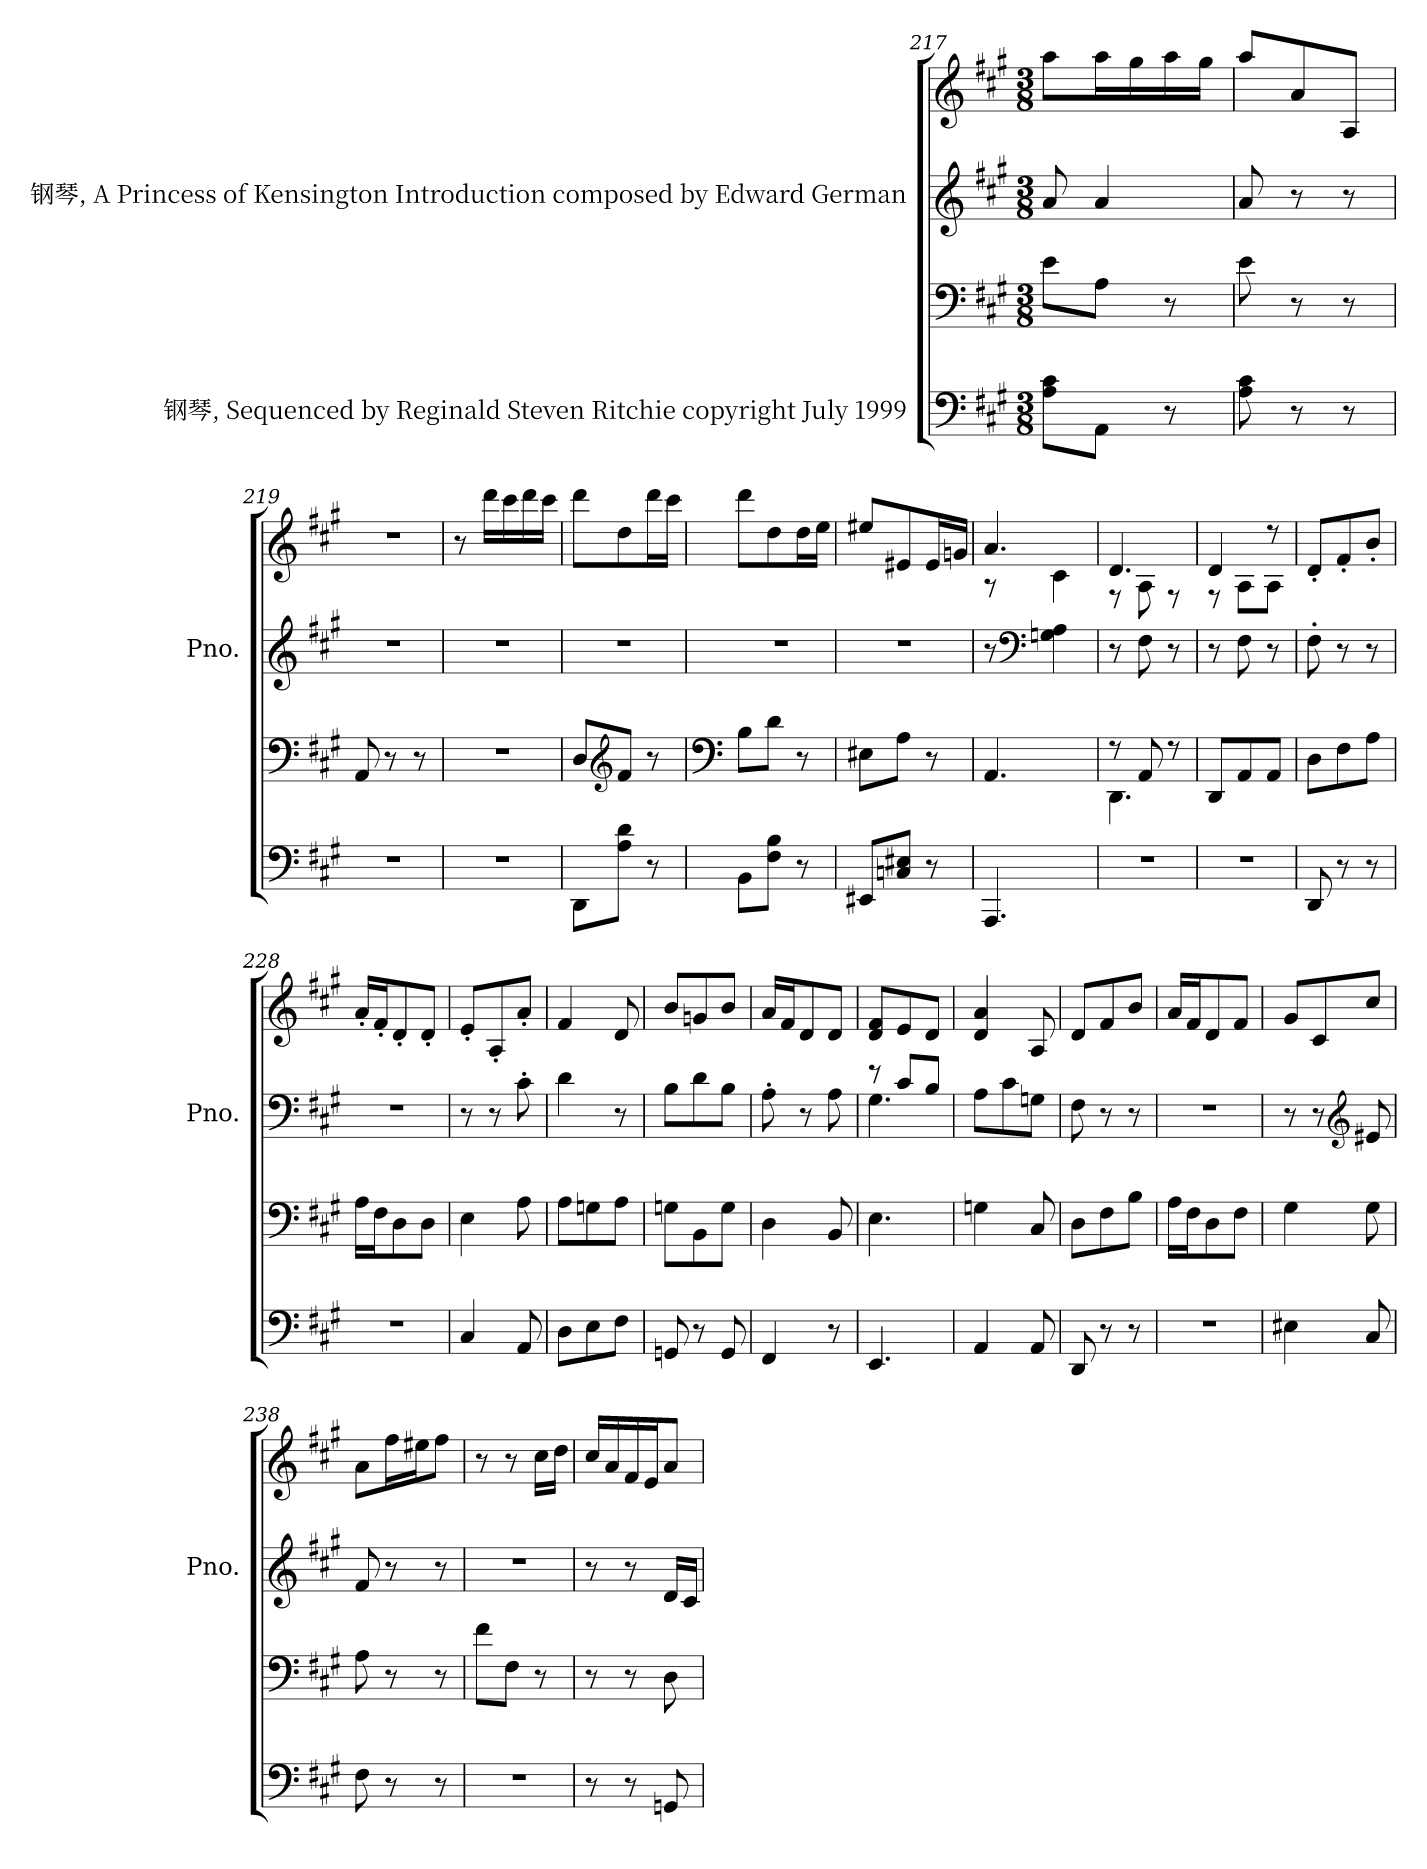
**kern	**kern	**kern	**kern
*part2	*part2	*part1	*part1
*staff4	*staff3	*staff2	*staff1
*I"钢琴, Sequenced by Reginald Steven Ritchie copyright July 1999	*	*I"钢琴, A Princess of Kensington Introduction composed by Edward German	*
*	*	*I'Pno.	*
*clefF4	*clefF4	*clefG2	*clefG2
*k[f#c#g#]	*k[f#c#g#]	*k[f#c#g#]	*k[f#c#g#]
*M3/8	*M3/8	*M3/8	*M3/8
=217	=217	=217	=217
8A\ 8c#\L	8e\L	8a/	8aa\L
8AA\J	8A\J	4a/	16aa\L
.	.	.	16gg#\
8r	8r	.	16aa\
.	.	.	16gg#\JJ
=218	=218	=218	=218
8A\ 8c#\	8e\	8a/	8aa/L
8r	8r	8r	8a/
8r	8r	8r	8A/J
=219	=219	=219	=219
4.r	8AA/	4.r	4.r
.	8r	.	.
.	8r	.	.
=220	=220	=220	=220
4.r	4.r	4.r	8r
.	.	.	16ddd\LL
.	.	.	16ccc#\
.	.	.	16ddd\
.	.	.	16ccc#\JJ
=221	=221	=221	=221
8DD\L	8D/L	4.r	8ddd\L
*	*clefG2	*	*
8A\ 8d\J	8f#/J	.	8dd\
8r	8r	.	16ddd\L
.	.	.	16ccc#\JJ
!!LO:PB:g=z
=222	=222	=222	=222
*	*clefF4	*	*
8BB\L	8B\L	4.r	8ddd\L
8F#\ 8B\J	8d\J	.	8dd\
8r	8r	.	16dd\L
.	.	.	16ee\JJ
=223	=223	=223	=223
8EE#X/L	8E#X\L	4.r	8ee#X/L
8Cn/ 8E#X/J	8A\J	.	8e#X/
8r	8r	.	16e#/L
.	.	.	16gn/JJ
=224	=224	=224	=224
*	*	*	*^
4.AAA/	4.AA/	8r	4.a/	8r
*	*	*clefF4	*	*
.	.	4Gn\ 4A\	.	4c#\
=225	=225	=225	=225	=225
*	*^	*	*	*
4.r	8r	4.DD\	8r	4.d/	8r
.	8AA/	.	8F#\	.	8A\
.	8r	.	8r	.	8r
*	*v	*v	*	*	*
=226	=226	=226	=226	=226
4.r	8DD/L	8r	4d/	8r
.	8AA/	8F#\	.	8A\L
.	8AA/J	8r	8r	8A\J
*	*	*	*v	*v
=227	=227	=227	=227
8DD/	8D\L	8F#'\	8d'/L
8r	8F#\	8r	8f#'/
8r	8A\J	8r	8b'/J
=228	=228	=228	=228
4.r	16A\LL	4.r	16a'/LL
.	16F#\J	.	16f#'/J
.	8D\	.	8d'/
.	8D\J	.	8d'/J
!!LO:LB:g=z
=229	=229	=229	=229
4C#/	4E\	8r	8e'/L
.	.	8r	8A'/
8AA/	8A\	8c#'\	8a'/J
=230	=230	=230	=230
8D\L	8A\L	4d\	4f#/
8E\	8Gn\	.	.
8F#\J	8A\J	8r	8d/
=231	=231	=231	=231
8GGn/	8Gn\L	8B\L	8b/L
8r	8BB\	8d\	8gn/
8GG/	8G\J	8B\J	8b/J
=232	=232	=232	=232
4FF#/	4D\	8A'\	16a/LL
.	.	.	16f#/J
.	.	8r	8d/
8r	8BB/	8A\	8d/J
=233	=233	=233	=233
*	*	*^	*
4.EE/	4.E\	8r	4.G#\	8d/ 8f#/L
.	.	8c#/L	.	8e/
.	.	8B/J	.	8d/J
*	*	*v	*v	*
=234	=234	=234	=234
4AA/	4Gn\	8A\L	4d/ 4a/
.	.	8c#\	.
8AA/	8C#/	8Gn\J	8A/
=235	=235	=235	=235
8DD/	8D\L	8F#\	8d/L
8r	8F#\	8r	8f#/
8r	8B\J	8r	8b/J
=236	=236	=236	=236
4.r	16A\LL	4.r	16a/LL
.	16F#\J	.	16f#/J
.	8D\	.	8d/
.	8F#\J	.	8f#/J
!!LO:LB:g=z
=237	=237	=237	=237
4E#X\	4G#\	8r	8g#/L
.	.	8r	8c#/
*	*	*clefG2	*
8C#/	8G#\	8e#X/	8cc#/J
=238	=238	=238	=238
8F#\	8A\	8f#/	8a\L
8r	8r	8r	16ff#\L
.	.	.	16ee#X\J
8r	8r	8r	8ff#\J
=239	=239	=239	=239
4.r	8f#\L	4.r	8r
.	8F#\J	.	8r
.	8r	.	16cc#\LL
.	.	.	16dd\JJ
=240	=240	=240	=240
8r	8r	8r	16cc#/LL
.	.	.	16a/
8r	8r	8r	16f#/
.	.	.	16e/J
8GGn/	8D\	16d/LL	8a/J
.	.	16c#/JJ	.
=	=	=	=
*-	*-	*-	*-
